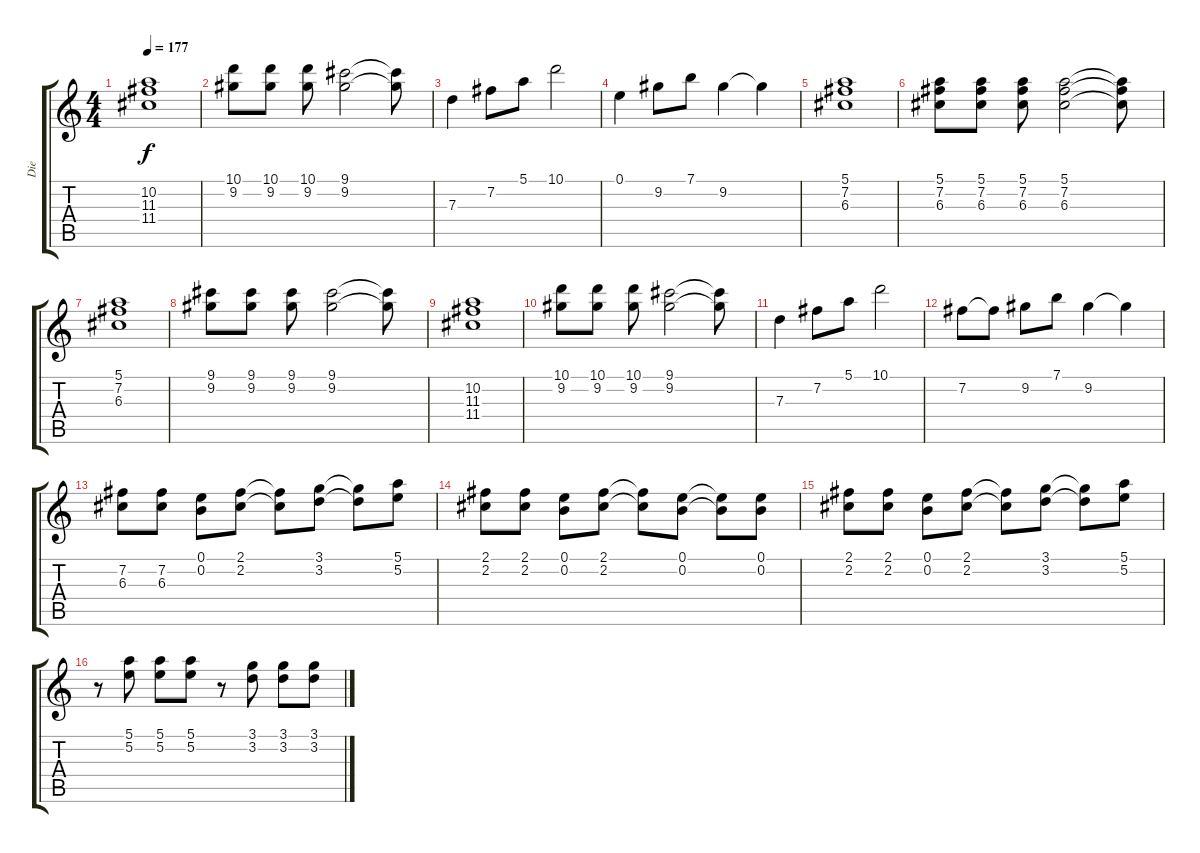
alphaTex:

\track ("Die" "Die") {instrument distortionguitar}
\staff {score tabs}
\tuning (E4 B3 G3 D3 A2 E2) {hide}
\ts (4 4)
\tempo 177
\clef g2
\ks c
(10.2 11.3 11.4).1{dy f} |
(10.1 9.2).8 (10.1 9.2).8 (10.1 9.2).8 (9.1 9.2).2 (9.1{t} 9.2{t}).8 |
7.3.4 7.2.8 5.1.8 10.1.2 |
0.1.4 9.2.8 7.1.8 9.2.4 9.2{t}.4 |
(5.1 7.2 6.3).1 |
(5.1 7.2 6.3).8 (5.1 7.2 6.3).8 (5.1 7.2 6.3).8 (5.1 7.2 6.3).2 (5.1{t} 7.2{t} 6.3{t}).8 |
(5.1 7.2 6.3).1 |
(9.1 9.2).8 (9.1 9.2).8 (9.1 9.2).8 (9.1 9.2).2 (9.1{t} 9.2{t}).8 |
(10.2 11.3 11.4).1 |
(10.1 9.2).8 (10.1 9.2).8 (10.1 9.2).8 (9.1 9.2).2 (9.1{t} 9.2{t}).8 |
7.3.4 7.2.8 5.1.8 10.1.2 |
7.2.8 7.2{t}.8 9.2.8 7.1.8 9.2.4 9.2{t}.4 |
(7.2 6.3).8 (7.2 6.3).8 (0.1 0.2).8 (2.1 2.2).8 (2.1{t} 2.2{t}).8 (3.1 3.2).8 (3.1{t} 3.2{t}).8 (5.1 5.2).8 |
(2.1 2.2).8 (2.1 2.2).8 (0.1 0.2).8 (2.1 2.2).8 (2.1{t} 2.2{t}).8 (0.1 0.2).8 (0.1{t} 0.2{t}).8 (0.1 0.2).8 |
(2.1 2.2).8 (2.1 2.2).8 (0.1 0.2).8 (2.1 2.2).8 (2.1{t} 2.2{t}).8 (3.1 3.2).8 (3.1{t} 3.2{t}).8 (5.1 5.2).8 |
r.8 (5.1 5.2).8 (5.1 5.2).8 (5.1 5.2).8 r.8 (3.1 3.2).8 (3.1 3.2).8 (3.1 3.2).8
